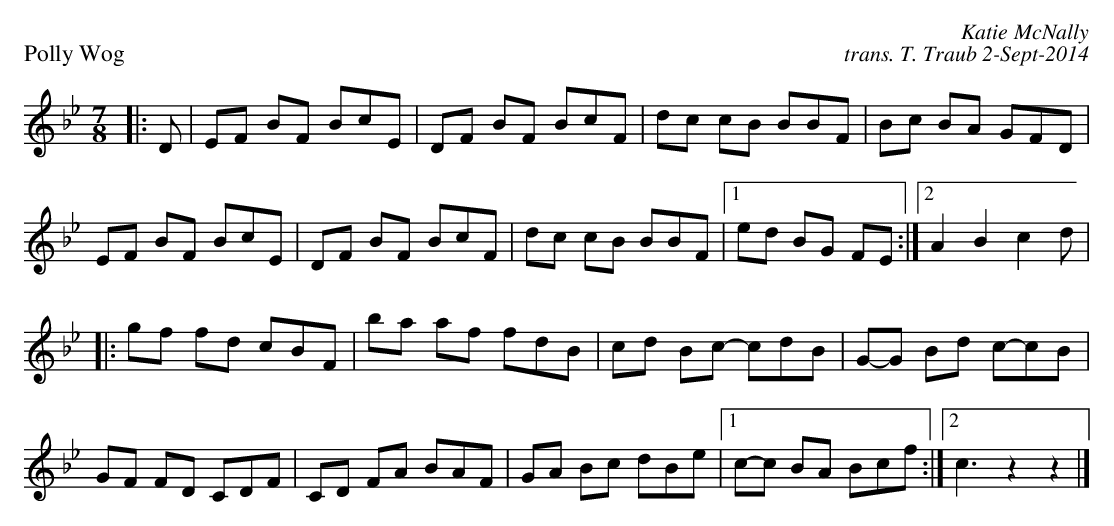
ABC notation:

X:1
P: Polly Wog
C: Katie McNally
C: trans. T. Traub 2-Sept-2014
M: 7/8
K: Bb
L: 1/8
|: D|EF BF BcE|DF BF BcF|dc cB BBF|Bc BA GFD|
EF BF BcE|DF BF BcF|dc cB BBF|1 ed BG FE :| [2 A2 B2 c2 d|
|: gf fd cBF|ba af fdB|cd Bc- cdB|G-G Bd c-cB|
GF FD CDF|CD FA BAF|GA Bc dBe|1 c-c BA Bcf :| [2 c3 z2 z2 |]
